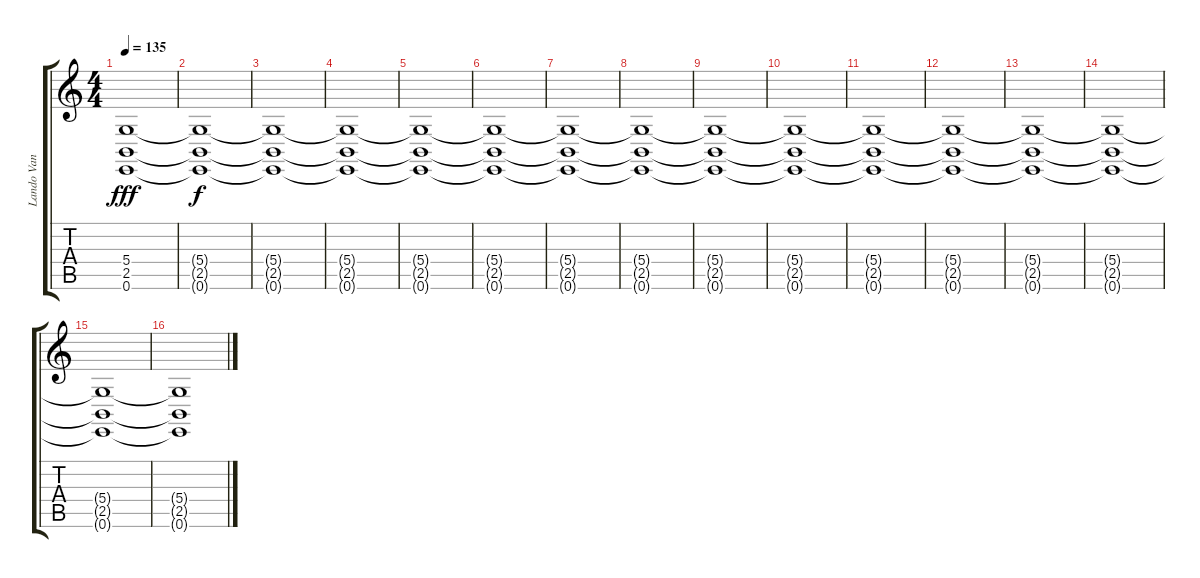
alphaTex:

\track ("Lando Van Gils" "Lando Van ") {instrument choiraahs}
\staff {score tabs}
\tuning (E4 B3 G3 D3 A2 E2) {hide}
\ts (4 4)
\tempo 135
\clef g2
\ks c
(5.4 2.5 0.6).1{dy fff volume 5 instrument choiraahs} |
(5.4{t} 2.5{t} 0.6{t}).1{dy f} |
(5.4{t} 2.5{t} 0.6{t}).1 |
(5.4{t} 2.5{t} 0.6{t}).1 |
(5.4{t} 2.5{t} 0.6{t}).1 |
(5.4{t} 2.5{t} 0.6{t}).1 |
(5.4{t} 2.5{t} 0.6{t}).1 |
(5.4{t} 2.5{t} 0.6{t}).1 |
(5.4{t} 2.5{t} 0.6{t}).1 |
(5.4{t} 2.5{t} 0.6{t}).1 |
(5.4{t} 2.5{t} 0.6{t}).1 |
(5.4{t} 2.5{t} 0.6{t}).1 |
(5.4{t} 2.5{t} 0.6{t}).1 |
(5.4{t} 2.5{t} 0.6{t}).1 |
(5.4{t} 2.5{t} 0.6{t}).1 |
(5.4{t} 2.5{t} 0.6{t}).1
